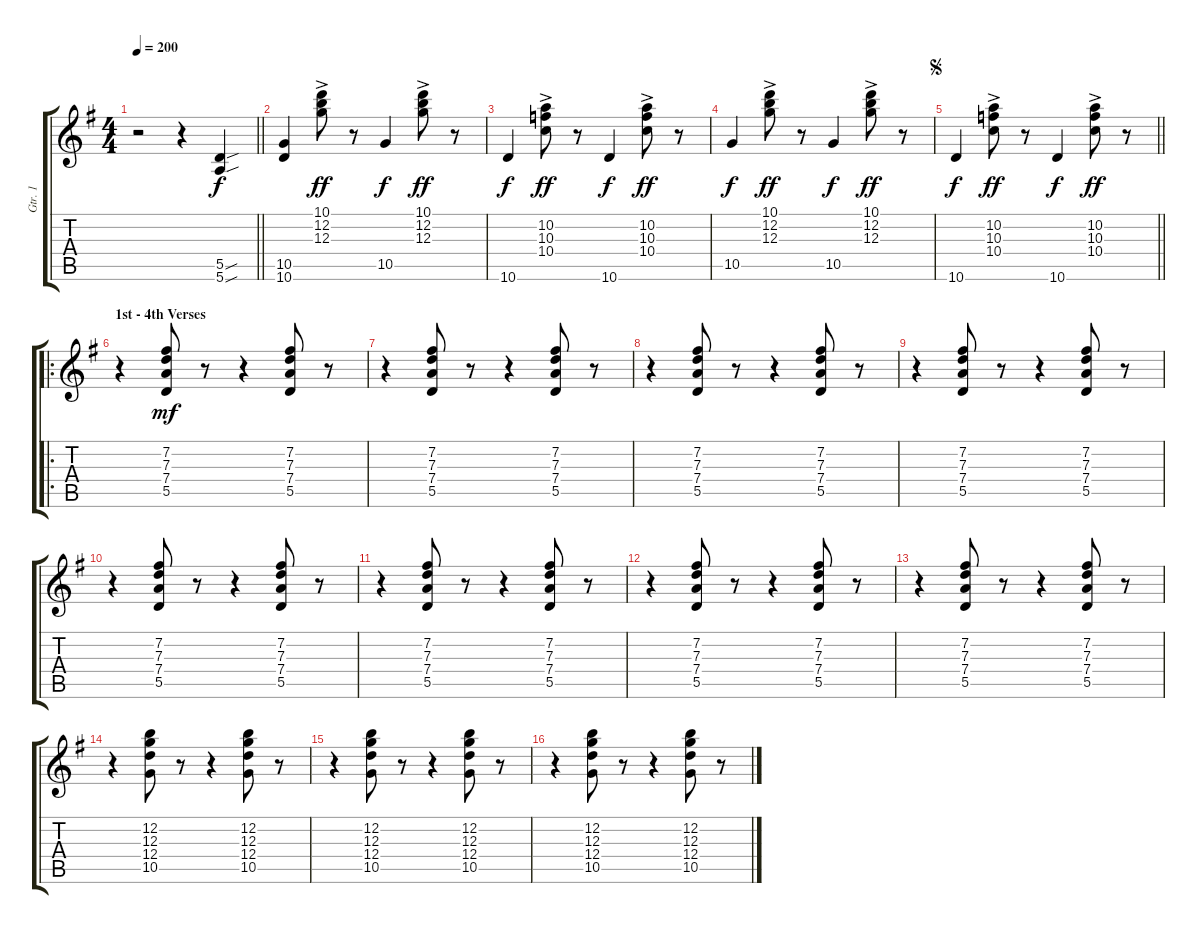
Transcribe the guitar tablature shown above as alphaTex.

\track ("Gtr. 1" "Gtr. 1") {instrument electricguitarclean}
\staff {score tabs}
\tuning (E4 B3 G3 D3 A2 E2) {hide}
\ts (4 4)
\tempo 200
\clef g2
\barLineRight lightlight
\ks g
r.2{dy f instrument electricguitarclean} r.4 (5.5{sou} 5.6{sou}).4 |
(10.5 10.6).4 (10.1{ac} 12.2{ac} 12.3{ac}).8{dy ff} r.8 10.5.4{dy f} (10.1{ac} 12.2{ac} 12.3{ac}).8{dy ff} r.8 |
10.6.4{dy f} (10.2{ac} 10.3{ac} 10.4{ac}).8{dy ff} r.8 10.6.4{dy f} (10.2{ac} 10.3{ac} 10.4{ac}).8{dy ff} r.8 |
10.5.4{dy f} (10.1{ac} 12.2{ac} 12.3{ac}).8{dy ff} r.8 10.5.4{dy f} (10.1{ac} 12.2{ac} 12.3{ac}).8{dy ff} r.8 |
\jump segno
\barLineRight lightlight
10.6.4{dy f} (10.2{ac} 10.3{ac} 10.4{ac}).8{dy ff} r.8 10.6.4{dy f} (10.2{ac} 10.3{ac} 10.4{ac}).8{dy ff} r.8 |
\ro
\section ("" "1st - 4th Verses")
r.4 (7.2 7.3 7.4 5.5).8{dy mf} r.8 r.4 (7.2 7.3 7.4 5.5).8 r.8 |
r.4 (7.2 7.3 7.4 5.5).8 r.8 r.4 (7.2 7.3 7.4 5.5).8 r.8 |
r.4 (7.2 7.3 7.4 5.5).8 r.8 r.4 (7.2 7.3 7.4 5.5).8 r.8 |
r.4 (7.2 7.3 7.4 5.5).8 r.8 r.4 (7.2 7.3 7.4 5.5).8 r.8 |
r.4 (7.2 7.3 7.4 5.5).8 r.8 r.4 (7.2 7.3 7.4 5.5).8 r.8 |
r.4 (7.2 7.3 7.4 5.5).8 r.8 r.4 (7.2 7.3 7.4 5.5).8 r.8 |
r.4 (7.2 7.3 7.4 5.5).8 r.8 r.4 (7.2 7.3 7.4 5.5).8 r.8 |
r.4 (7.2 7.3 7.4 5.5).8 r.8 r.4 (7.2 7.3 7.4 5.5).8 r.8 |
r.4 (12.2 12.3 12.4 10.5).8 r.8 r.4 (12.2 12.3 12.4 10.5).8 r.8 |
r.4 (12.2 12.3 12.4 10.5).8 r.8 r.4 (12.2 12.3 12.4 10.5).8 r.8 |
r.4 (12.2 12.3 12.4 10.5).8 r.8 r.4 (12.2 12.3 12.4 10.5).8 r.8
